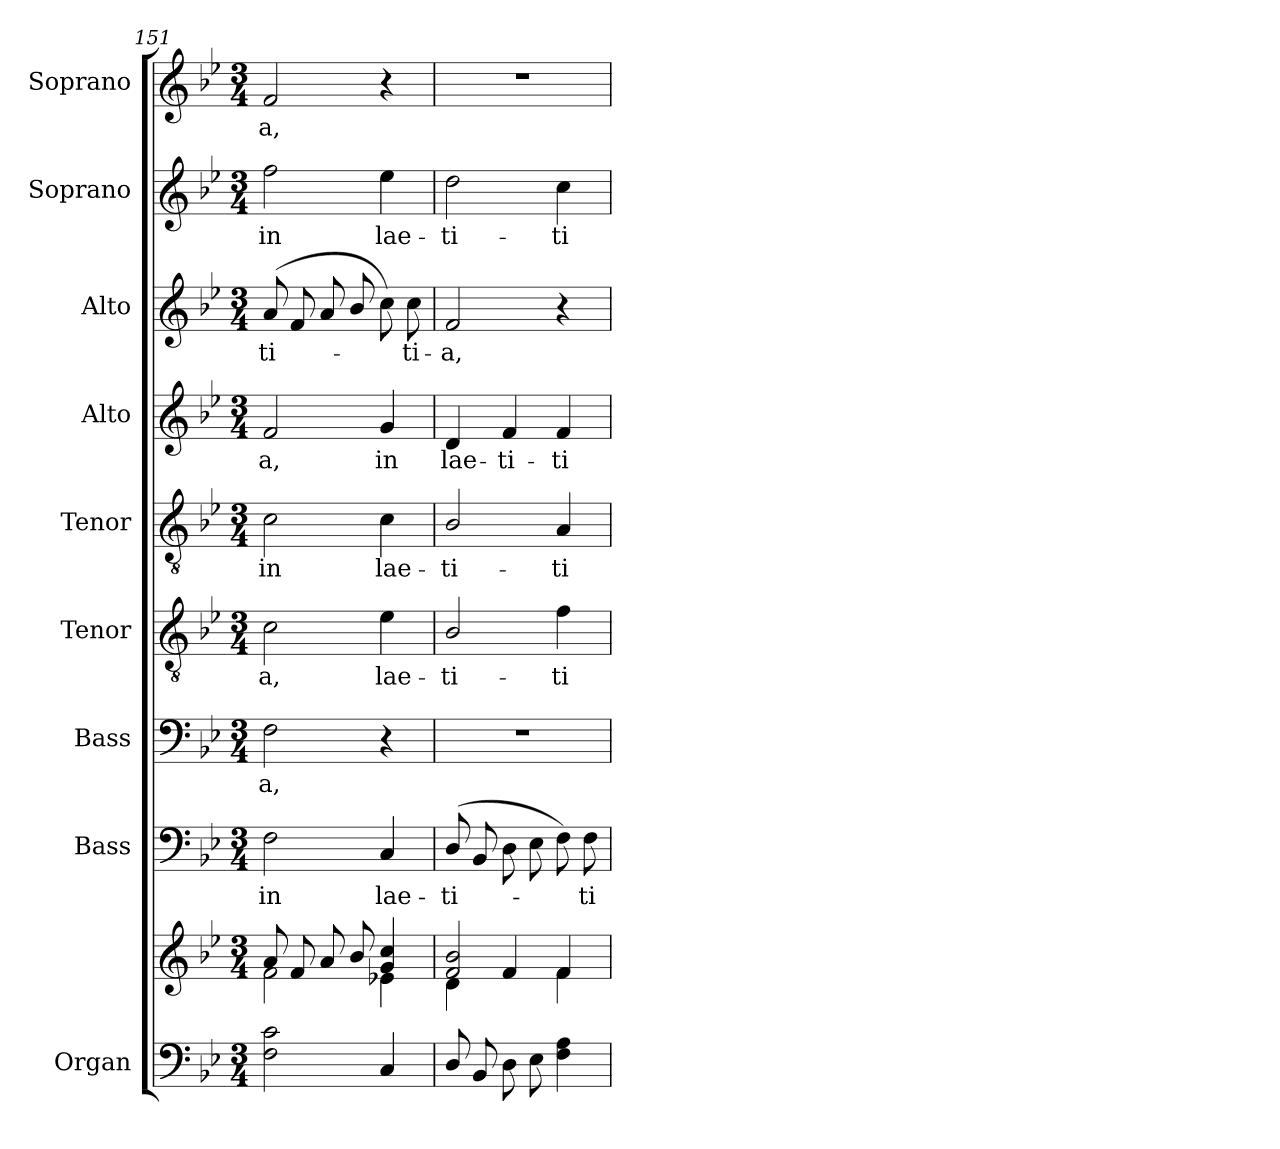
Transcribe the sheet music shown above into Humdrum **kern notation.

**kern	**kern	**kern	**text	**kern	**text	**kern	**text	**kern	**text	**kern	**text	**kern	**text	**kern	**text	**kern	**text
*part9	*part9	*part8	*part8	*part7	*part7	*part6	*part6	*part5	*part5	*part4	*part4	*part3	*part3	*part2	*part2	*part1	*part1
*staff10	*staff9	*staff8	*staff8	*staff7	*staff7	*staff6	*staff6	*staff5	*staff5	*staff4	*staff4	*staff3	*staff3	*staff2	*staff2	*staff1	*staff1
*I"Organ	*	*I"Bass	*	*I"Bass	*	*I"Tenor	*	*I"Tenor	*	*I"Alto	*	*I"Alto	*	*I"Soprano	*	*I"Soprano	*
*I'Organ.	*	*I'B.	*	*I'B.	*	*I'T.	*	*I'T.	*	*I'A.	*	*I'A.	*	*I'S.	*	*I'S.	*
*clefF4	*clefG2	*clefF4	*	*clefF4	*	*clefGv2	*	*clefGv2	*	*clefG2	*	*clefG2	*	*clefG2	*	*clefG2	*
*	*	*	*	*	*	*ITrd7c12	*	*ITrd7c12	*	*	*	*	*	*	*	*	*
*k[b-e-]	*k[b-e-]	*k[b-e-]	*	*k[b-e-]	*	*k[b-e-]	*	*k[b-e-]	*	*k[b-e-]	*	*k[b-e-]	*	*k[b-e-]	*	*k[b-e-]	*
*B-:	*B-:	*B-:	*	*B-:	*	*B-:	*	*B-:	*	*B-:	*	*B-:	*	*B-:	*	*B-:	*
*M3/4	*M3/4	*M3/4	*	*M3/4	*	*M3/4	*	*M3/4	*	*M3/4	*	*M3/4	*	*M3/4	*	*M3/4	*
=151	=151	=151	=151	=151	=151	=151	=151	=151	=151	=151	=151	=151	=151	=151	=151	=151	=151
*	*^	*	*	*	*	*	*	*	*	*	*	*	*	*	*	*	*
!	!	!	!	!LO:LY:b:color=#000000	!	!	!	!	!	!	!	!	!	!	!	!	!	!
!	!	!	!	!	!	!LO:LY:b:color=#000000	!	!	!	!	!	!	!	!	!	!	!	!
!	!	!	!	!	!	!	!	!LO:LY:b:color=#000000	!	!	!	!	!	!	!	!	!	!
!	!	!	!	!	!	!	!	!	!	!LO:LY:b:color=#000000	!	!	!	!	!	!	!	!
!	!	!	!	!	!	!	!	!	!	!	!	!LO:LY:b:color=#000000	!	!	!	!	!	!
!	!	!	!	!	!	!	!	!	!	!	!	!	!	!LO:LY:b:color=#000000	!	!	!	!
!	!	!	!	!	!	!	!	!	!	!	!	!	!	!	!	!LO:LY:b:color=#000000	!	!
!	!	!	!	!	!	!	!	!	!	!	!	!	!	!	!	!	!	!LO:LY:b:color=#000000
2Fi\ 2ci	8ai/	2fi\	2Fi\	in	2Fi\	-a,	2Ci\	-a,	2Ci\	in	2fi/	-a,	(8ai/	-ti-	2ffi\	in	2fi/	-a,
.	8fi/	.	.	.	.	.	.	.	.	.	.	.	8fi/	.	.	.	.	.
.	8ai/	.	.	.	.	.	.	.	.	.	.	.	8ai/	.	.	.	.	.
.	8b-i/	.	.	.	.	.	.	.	.	.	.	.	8b-i/	.	.	.	.	.
!	!	!	!	!LO:LY:b:color=#000000	!	!	!	!	!	!	!	!	!	!	!	!	!	!
!	!	!	!	!	!	!	!	!LO:LY:b:color=#000000	!	!	!	!	!	!	!	!	!	!
!	!	!	!	!	!	!	!	!	!	!LO:LY:b:color=#000000	!	!	!	!	!	!	!	!
!	!	!	!	!	!	!	!	!	!	!	!	!LO:LY:b:color=#000000	!	!	!	!	!	!
!	!	!	!	!	!	!	!	!	!	!	!	!	!	!	!	!LO:LY:b:color=#000000	!	!
4Ci/	4gi/ 4cci	4e-Xi\	4Ci/	lae-	4r	.	4E-i\	lae-	4Ci\	lae-	4gi/	in	8cci\)	.	4ee-i\	lae-	4r	.
!	!	!	!	!	!	!	!	!	!	!	!	!	!	!LO:LY:b:color=#000000	!	!	!	!
.	.	.	.	.	.	.	.	.	.	.	.	.	8cci\	-ti-	.	.	.	.
=152	=152	=152	=152	=152	=152	=152	=152	=152	=152	=152	=152	=152	=152	=152	=152	=152	=152	=152
!	!	!	!	!LO:LY:b:color=#000000	!LO:N:vis=1	!	!	!	!	!	!	!	!	!	!	!	!	!
!	!	!	!	!	!	!	!	!LO:LY:b:color=#000000	!	!	!	!	!	!	!	!	!	!
!	!	!	!	!	!	!	!	!	!	!LO:LY:b:color=#000000	!	!	!	!	!	!	!	!
!	!	!	!	!	!	!	!	!	!	!	!	!LO:LY:b:color=#000000	!	!	!	!	!	!
!	!	!	!	!	!	!	!	!	!	!	!	!	!	!LO:LY:b:color=#000000	!	!	!	!
!	!	!	!	!	!	!	!	!	!	!	!	!	!	!	!	!LO:LY:b:color=#000000	!LO:N:vis=1	!
8Di/	2fi/ 2b-i	4di\	(8Di/	-ti-	2.r	.	2BB-i/	-ti-	2BB-i/	-ti-	4di/	lae-	2fi/	-a,	2ddi\	-ti-	2.r	.
8BB-i/	.	.	8BB-i/	.	.	.	.	.	.	.	.	.	.	.	.	.	.	.
!	!	!	!	!	!	!	!	!	!	!	!	!LO:LY:b:color=#000000	!	!	!	!	!	!
8Di\	.	4fi/	8Di\	.	.	.	.	.	.	.	4fi/	-ti-	.	.	.	.	.	.
8E-i\	.	.	8E-i\	.	.	.	.	.	.	.	.	.	.	.	.	.	.	.
!	!	!	!	!	!	!	!	!LO:LY:b:color=#000000	!	!	!	!	!	!	!	!	!	!
!	!	!	!	!	!	!	!	!	!	!LO:LY:b:color=#000000	!	!	!	!	!	!	!	!
!	!	!	!	!	!	!	!	!	!	!	!	!LO:LY:b:color=#000000	!	!	!	!	!	!
!	!	!	!	!	!	!	!	!	!	!	!	!	!	!	!	!LO:LY:b:color=#000000	!	!
4Fi\ 4Ai	4fi/	4fi\	8Fi\)	.	.	.	4Fi\	-ti-	4AAi/	-ti-	4fi/	-ti-	4r	.	4cci\	-ti-	.	.
!	!	!	!	!LO:LY:b:color=#000000	!	!	!	!	!	!	!	!	!	!	!	!	!	!
.	.	.	8Fi\	-ti-	.	.	.	.	.	.	.	.	.	.	.	.	.	.
*	*v	*v	*	*	*	*	*	*	*	*	*	*	*	*	*	*	*	*
=	=	=	=	=	=	=	=	=	=	=	=	=	=	=	=	=	=
*-	*-	*-	*-	*-	*-	*-	*-	*-	*-	*-	*-	*-	*-	*-	*-	*-	*-
